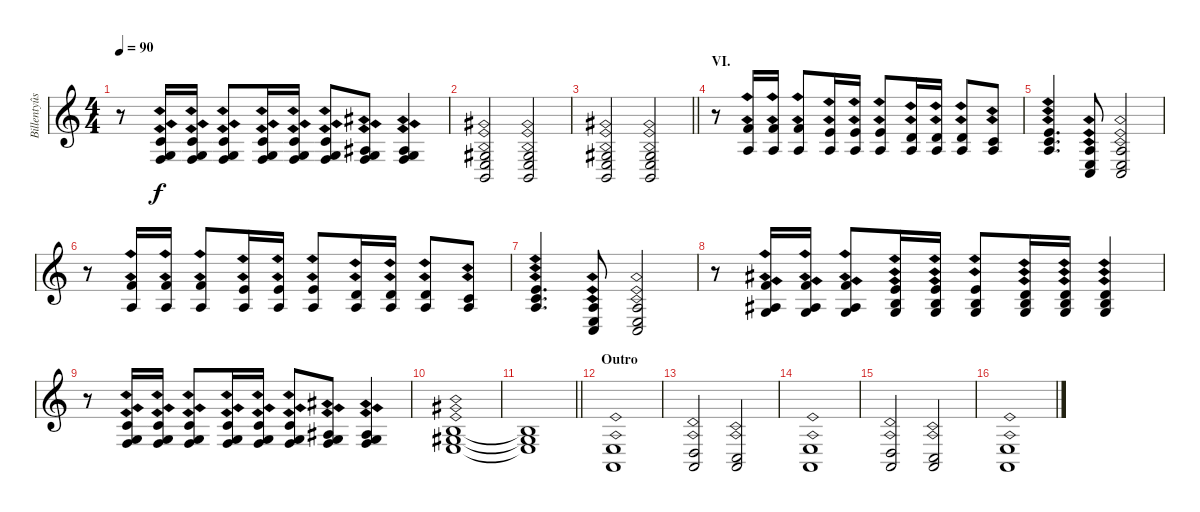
\track ("Billentyûs 1 (Jon Lord)" "Billentyûs") {instrument percussiveorgan}
\staff {score}
\tuning (E4 B3 G3 D3 A2 E2) {hide}
\ts (4 4)
\tempo 90
\clef g2
\ks c
r.8{dy f} (1.2{ph 12} 0.3{ph 12} 3.4{ph 12}).16 (1.2{ph 12} 0.3{ph 12} 3.4{ph 12}).16 (1.2{ph 12} 0.3{ph 12} 3.4{ph 12}).8 (1.2{ph 12} 0.3{ph 12} 3.4{ph 12}).16 (1.2{ph 12} 0.3{ph 12} 3.4{ph 12}).16 (1.2{ph 12} 0.3{ph 12} 3.4{ph 12}).8 (3.3{ph 12} 5.4{ph 12} 8.5{ph 12}).8 (3.3{ph 12} 5.4{ph 12} 8.5{ph 12}).4 |
(1.3{ph 12} 2.4{ph 12} 2.5{ph 12}).2 (1.3{ph 12} 2.4{ph 12} 2.5{ph 12}).2 |
\barLineRight lightlight
(1.3{ph 12} 2.4{ph 12} 2.5{ph 12}).2 (1.3{ph 12} 2.4{ph 12} 2.5{ph 12}).2 |
\section ("" "VI.")
r.8 (1.1{ph 12} 2.3{ph 12}).16 (1.1{ph 12} 2.3{ph 12}).16 (1.1{ph 12} 2.3{ph 12}).8 (0.1{ph 12} 2.3{ph 12}).16 (0.1{ph 12} 2.3{ph 12}).16 (0.1{ph 12} 2.3{ph 12}).8 (3.2{ph 12} 2.3{ph 12}).16 (3.2{ph 12} 2.3{ph 12}).16 (3.2{ph 12} 2.3{ph 12}).8 (1.2{ph 12} 2.3{ph 12}).8 |
(0.1{ph 12} 1.2{ph 12} 2.3{ph 12}).4{d} (2.3{ph 12} 2.4{ph 12} 3.5{ph 12}).8 (2.3{ph 12} 2.4{ph 12} 3.5{ph 12}).2 |
r.8 (1.1{ph 12} 2.3{ph 12}).16 (1.1{ph 12} 2.3{ph 12}).16 (1.1{ph 12} 2.3{ph 12}).8 (0.1{ph 12} 2.3{ph 12}).16 (0.1{ph 12} 2.3{ph 12}).16 (0.1{ph 12} 2.3{ph 12}).8 (3.2{ph 12} 2.3{ph 12}).16 (3.2{ph 12} 2.3{ph 12}).16 (3.2{ph 12} 2.3{ph 12}).8 (1.2{ph 12} 2.3{ph 12}).8 |
(0.1{ph 12} 1.2{ph 12} 2.3{ph 12}).4{d} (2.3{ph 12} 2.4{ph 12} 3.5{ph 12}).8 (2.3{ph 12} 2.4{ph 12} 3.5{ph 12}).2 |
r.8 (1.1{ph 12} 3.3{ph 12} 5.4{ph 12}).16 (1.1{ph 12} 3.3{ph 12} 5.4{ph 12}).16 (1.1{ph 12} 3.3{ph 12} 5.4{ph 12}).8 (0.1{ph 12} 0.2{ph 12} 0.3{ph 12}).16 (0.1{ph 12} 0.2{ph 12} 0.3{ph 12}).16 (0.1{ph 12} 0.2{ph 12} 0.3).8 (3.2{ph 12} 4.3{ph 12} 5.4{ph 12}).16 (3.2{ph 12} 4.3{ph 12} 5.4{ph 12}).16 (3.2{ph 12} 4.3{ph 12} 5.4{ph 12}).4 |
r.8 (1.2{ph 12} 0.3{ph 12} 3.4{ph 12}).16 (1.2{ph 12} 0.3{ph 12} 3.4{ph 12}).16 (1.2{ph 12} 0.3{ph 12} 3.4{ph 12}).8 (1.2{ph 12} 0.3{ph 12} 3.4{ph 12}).16 (1.2{ph 12} 0.3{ph 12} 3.4{ph 12}).16 (1.2{ph 12} 0.3{ph 12} 3.4{ph 12}).8 (3.3{ph 12} 5.4{ph 12} 8.5{ph 12}).8 (3.3{ph 12} 5.4{ph 12} 8.5{ph 12}).4 |
(0.2{ph 12} 1.3{ph 12} 2.4{ph 12}).1 |
\barLineRight lightlight
(0.2{t} 1.3{t} 2.4{t}).1 |
\section ("" "Outro")
(2.4{ph 12} 0.5{ph 12}).1 |
(0.4{ph 12} 0.5{ph 12}).2 (3.5{ph 12} 5.6{ph 12}).2 |
(2.4{ph 12} 0.5{ph 12}).1 |
(0.4{ph 12} 0.5{ph 12}).2 (3.5{ph 12} 5.6{ph 12}).2 |
(2.4{ph 12} 0.5{ph 12}).1
